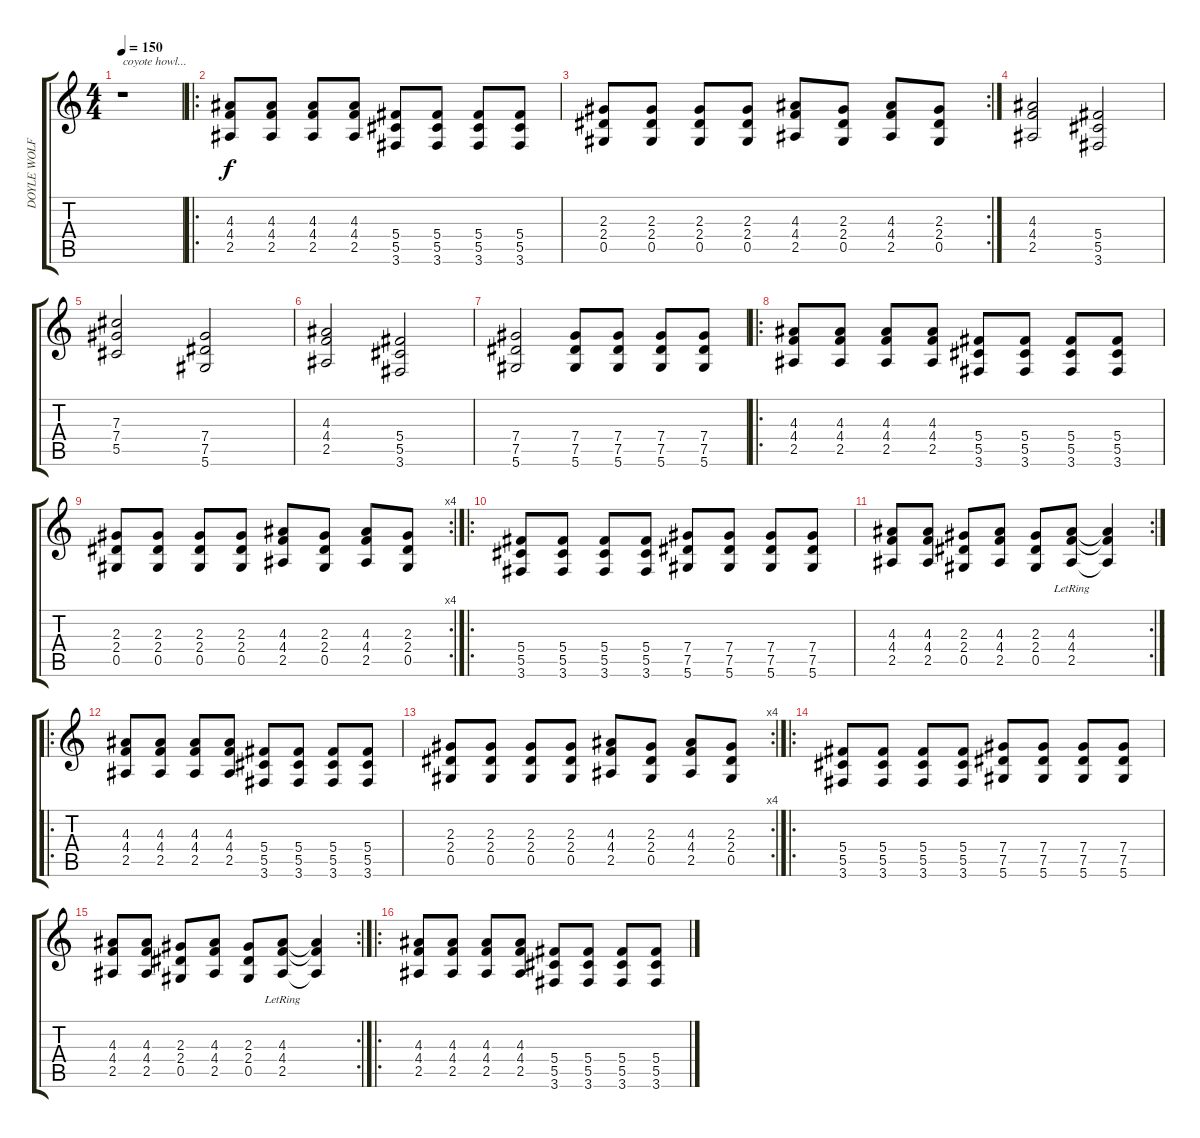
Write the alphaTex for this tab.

\track ("DOYLE WOLFGANG VON FRANKENSTEIN" "DOYLE WOLF") {instrument distortionguitar}
\staff {score tabs}
\tuning (Eb4 Bb3 Gb3 Db3 Ab2 Eb2) {hide}
\ts (4 4)
\tempo 150
\clef g2
\ks c
r.1{txt "coyote howl..." dy f instrument distortionguitar} |
\ro
(4.3 4.4 2.5).8 (4.3 4.4 2.5).8 (4.3 4.4 2.5).8 (4.3 4.4 2.5).8 (5.4 5.5 3.6).8 (5.4 5.5 3.6).8 (5.4 5.5 3.6).8 (5.4 5.5 3.6).8 |
\rc 2
(2.3 2.4 0.5).8 (2.3 2.4 0.5).8 (2.3 2.4 0.5).8 (2.3 2.4 0.5).8 (4.3 4.4 2.5).8 (2.3 2.4 0.5).8 (4.3 4.4 2.5).8 (2.3 2.4 0.5).8 |
(4.3 4.4 2.5).2 (5.4 5.5 3.6).2 |
(7.3 7.4 5.5).2 (7.4 7.5 5.6).2 |
(4.3 4.4 2.5).2 (5.4 5.5 3.6).2 |
(7.4 7.5 5.6).2 (7.4 7.5 5.6).8 (7.4 7.5 5.6).8 (7.4 7.5 5.6).8 (7.4 7.5 5.6).8 |
\ro
(4.3 4.4 2.5).8 (4.3 4.4 2.5).8 (4.3 4.4 2.5).8 (4.3 4.4 2.5).8 (5.4 5.5 3.6).8 (5.4 5.5 3.6).8 (5.4 5.5 3.6).8 (5.4 5.5 3.6).8 |
\rc 4
(2.3 2.4 0.5).8 (2.3 2.4 0.5).8 (2.3 2.4 0.5).8 (2.3 2.4 0.5).8 (4.3 4.4 2.5).8 (2.3 2.4 0.5).8 (4.3 4.4 2.5).8 (2.3 2.4 0.5).8 |
\ro
(5.4 5.5 3.6).8 (5.4 5.5 3.6).8 (5.4 5.5 3.6).8 (5.4 5.5 3.6).8 (7.4 7.5 5.6).8 (7.4 7.5 5.6).8 (7.4 7.5 5.6).8 (7.4 7.5 5.6).8 |
\rc 2
(4.3 4.4 2.5).8 (4.3 4.4 2.5).8 (2.3 2.4 0.5).8 (4.3 4.4 2.5).8 (2.3 2.4 0.5).8 (4.3{lr} 4.4{lr} 2.5{lr}).8 (4.3{t} 4.4{t} 2.5{t}).4 |
\ro
(4.3 4.4 2.5).8 (4.3 4.4 2.5).8 (4.3 4.4 2.5).8 (4.3 4.4 2.5).8 (5.4 5.5 3.6).8 (5.4 5.5 3.6).8 (5.4 5.5 3.6).8 (5.4 5.5 3.6).8 |
\rc 4
(2.3 2.4 0.5).8 (2.3 2.4 0.5).8 (2.3 2.4 0.5).8 (2.3 2.4 0.5).8 (4.3 4.4 2.5).8 (2.3 2.4 0.5).8 (4.3 4.4 2.5).8 (2.3 2.4 0.5).8 |
\ro
(5.4 5.5 3.6).8 (5.4 5.5 3.6).8 (5.4 5.5 3.6).8 (5.4 5.5 3.6).8 (7.4 7.5 5.6).8 (7.4 7.5 5.6).8 (7.4 7.5 5.6).8 (7.4 7.5 5.6).8 |
\rc 2
(4.3 4.4 2.5).8 (4.3 4.4 2.5).8 (2.3 2.4 0.5).8 (4.3 4.4 2.5).8 (2.3 2.4 0.5).8 (4.3{lr} 4.4{lr} 2.5{lr}).8 (4.3{t} 4.4{t} 2.5{t}).4 |
\ro
(4.3 4.4 2.5).8 (4.3 4.4 2.5).8 (4.3 4.4 2.5).8 (4.3 4.4 2.5).8 (5.4 5.5 3.6).8 (5.4 5.5 3.6).8 (5.4 5.5 3.6).8 (5.4 5.5 3.6).8
